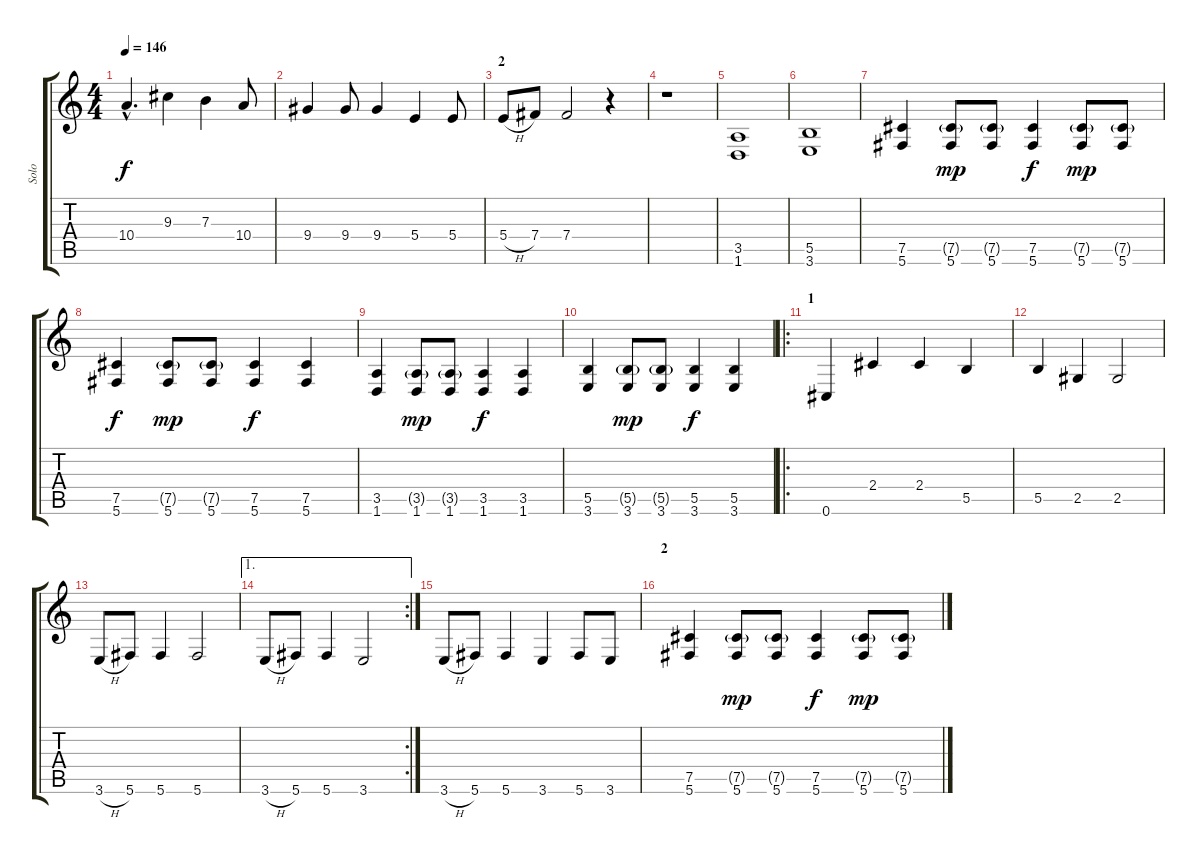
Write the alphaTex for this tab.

\track ("Solo" "Solo") {instrument distortionguitar}
\staff {score tabs}
\tuning (Db4 Ab3 E3 B2 Gb2 Db2) {hide}
\ts (4 4)
\tempo 146
\clef g2
\ks c
10.4{hac}.4{d dy f} 9.3.4 7.3.4 10.4.8 |
9.4.4 9.4.8 9.4.4 5.4.4 5.4.8 |
\section ("" "2")
5.4{h}.8 7.4.8 7.4.2 r.4 |
r.1 |
(3.5 1.6).1 |
(5.5 3.6).1 |
(7.5 5.6).4 (7.5{g} 5.6).8{dy mp} (7.5{g} 5.6).8 (7.5 5.6).4{dy f} (7.5{g} 5.6).8{dy mp} (7.5{g} 5.6).8 |
(7.5 5.6).4{dy f} (7.5{g} 5.6).8{dy mp} (7.5{g} 5.6).8 (7.5 5.6).4{dy f} (7.5 5.6).4 |
(3.5 1.6).4 (3.5{g} 1.6).8{dy mp} (3.5{g} 1.6).8 (3.5 1.6).4{dy f} (3.5 1.6).4 |
(5.5 3.6).4 (5.5{g} 3.6).8{dy mp} (5.5{g} 3.6).8 (5.5 3.6).4{dy f} (5.5 3.6).4 |
\ro
\section ("" "1")
0.6.4 2.4.4 2.4.4 5.5.4 |
5.5.4 2.5.4 2.5.2 |
3.6{h}.8 5.6.8 5.6.4 5.6.2 |
\ae 1
\rc 2
3.6{h}.8 5.6.8 5.6.4 3.6.2 |
3.6{h}.8 5.6.8 5.6.4 3.6.4 5.6.8 3.6.8 |
\section ("" "2")
(7.5 5.6).4 (7.5{g} 5.6).8{dy mp} (7.5{g} 5.6).8 (7.5 5.6).4{dy f} (7.5{g} 5.6).8{dy mp} (7.5{g} 5.6).8
